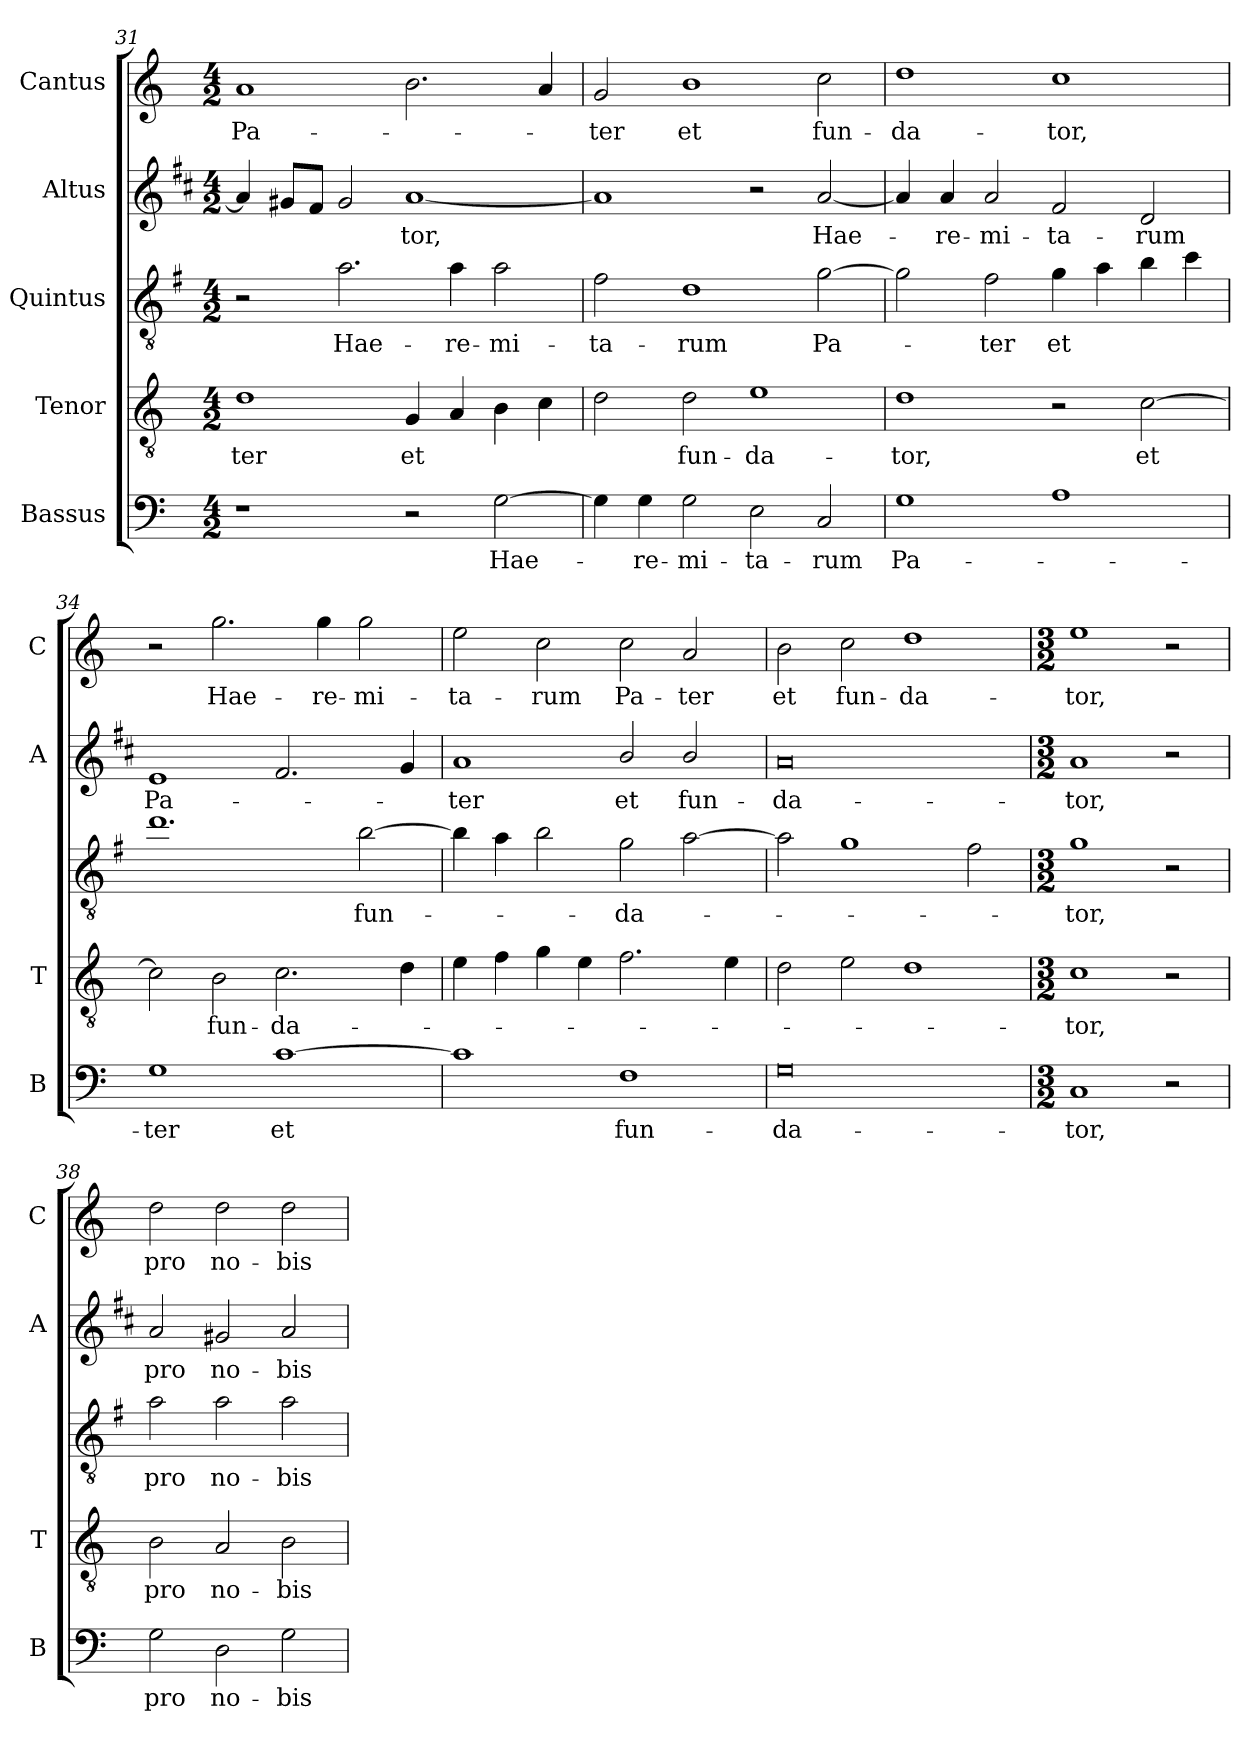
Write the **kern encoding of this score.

**kern	**text	**kern	**text	**kern	**text	**kern	**text	**kern	**text
*part5	*part5	*part4	*part4	*part3	*part3	*part2	*part2	*part1	*part1
*staff5	*staff5	*staff4	*staff4	*staff3	*staff3	*staff2	*staff2	*staff1	*staff1
*I"Bassus	*	*I"Tenor	*	*I"Quintus	*	*I"Altus	*	*I"Cantus	*
*I'B	*	*I'T	*	*	*	*I'A	*	*I'C	*
*clefF4	*	*clefGv2	*	*clefGv2	*	*clefG2	*	*clefG2	*
*	*	*	*	*ITrd4c7	*	*ITrd1c2	*	*	*
*k[]	*	*k[]	*	*k[]	*	*k[]	*	*k[]	*
*C:	*	*C:	*	*C:	*	*C:	*	*C:	*
*M4/2	*	*M4/2	*	*M4/2	*	*M4/2	*	*M4/2	*
=31	=31	=31	=31	=31	=31	=31	=31	=31	=31
!	!	!	!LO:LY:b	!	!	!	!	!	!LO:LY:b
1r	.	1d	-ter	2r	.	4g/]	.	1a	Pa-
.	.	.	.	.	.	8f#X/L	.	.	.
.	.	.	.	.	.	8e/J	.	.	.
!	!	!	!	!	!LO:LY:b	!	!	!	!
.	.	.	.	2.d\	Hae-	2f#/	.	.	.
!	!	!	!LO:LY:b	!	!	!	!LO:LY:b	!	!
2r	.	4G/	et	.	.	[1g	-tor,	2.b\	.
!	!	!	!	!	!LO:LY:b	!	!	!	!
.	.	4A/	.	4d\	-re-	.	.	.	.
!	!LO:LY:b	!	!	!	!LO:LY:b	!	!	!	!
[2G\	Hae-	4B\	.	2d\	-mi-	.	.	.	.
.	.	4c\	.	.	.	.	.	4a/	.
=32	=32	=32	=32	=32	=32	=32	=32	=32	=32
!	!	!	!	!	!LO:LY:b	!	!	!	!LO:LY:b
4G\]	.	2d\	.	2B\	-ta-	1g]	.	2g/	-ter
!	!LO:LY:b	!	!	!	!	!	!	!	!
4G\	-re-	.	.	.	.	.	.	.	.
!	!LO:LY:b	!	!LO:LY:b	!	!LO:LY:b	!	!	!	!LO:LY:b
2G\	-mi-	2d\	fun-	1G	-rum	.	.	1b	et
!	!LO:LY:b	!	!LO:LY:b	!	!	!	!	!	!
2E\	-ta-	1e	-da-	.	.	2r	.	.	.
!	!LO:LY:b	!	!	!	!LO:LY:b	!	!LO:LY:b	!	!LO:LY:b
2C/	-rum	.	.	[2c\	Pa-	[2g/	Hae-	2cc\	fun-
!!LO:LB:g=z
=33	=33	=33	=33	=33	=33	=33	=33	=33	=33
!	!LO:LY:b	!	!LO:LY:b	!	!	!	!	!	!LO:LY:b
1G	Pa-	1d	-tor,	2c\]	.	4g/]	.	1dd	-da-
!	!	!	!	!	!	!	!LO:LY:b	!	!
.	.	.	.	.	.	4g/	-re-	.	.
!	!	!	!	!	!LO:LY:b	!	!LO:LY:b	!	!
.	.	.	.	2B\	-ter	2g/	-mi-	.	.
!	!	!	!	!	!LO:LY:b	!	!LO:LY:b	!	!LO:LY:b
1A	.	2r	.	4c\	et	2e/	-ta-	1cc	-tor,
.	.	.	.	4d\	.	.	.	.	.
!	!	!	!LO:LY:b	!	!	!	!LO:LY:b	!	!
.	.	[2c\	et	4e\	.	2c/	-rum	.	.
.	.	.	.	4f\	.	.	.	.	.
=34	=34	=34	=34	=34	=34	=34	=34	=34	=34
!	!LO:LY:b	!	!	!	!	!	!LO:LY:b	!	!
1G	-ter	2c\]	.	1.g	.	1d	Pa-	2r	.
!	!	!	!LO:LY:b	!	!	!	!	!	!LO:LY:b
.	.	2B\	fun-	.	.	.	.	2.gg\	Hae-
!	!LO:LY:b	!	!LO:LY:b	!	!	!	!	!	!
[1c	et	2.c\	-da-	.	.	2.e/	.	.	.
!	!	!	!	!	!	!	!	!	!LO:LY:b
.	.	.	.	.	.	.	.	4gg\	-re-
!	!	!	!	!	!LO:LY:b	!	!	!	!LO:LY:b
.	.	.	.	[2e\	fun-	.	.	2gg\	-mi-
.	.	4d\	.	.	.	4f/	.	.	.
=35	=35	=35	=35	=35	=35	=35	=35	=35	=35
!	!	!	!	!	!	!	!LO:LY:b	!	!LO:LY:b
1c]	.	4e\	.	4e\]	.	1g	-ter	2ee\	-ta-
.	.	4f\	.	4d\	.	.	.	.	.
!	!	!	!	!	!	!	!	!	!LO:LY:b
.	.	4g\	.	2e\	.	.	.	2cc\	-rum
.	.	4e\	.	.	.	.	.	.	.
!	!LO:LY:b	!	!	!	!LO:LY:b	!	!LO:LY:b	!	!LO:LY:b
1F	fun-	2.f\	.	2c\	-da-	2a/	et	2cc\	Pa-
!	!	!	!	!	!	!	!LO:LY:b	!	!LO:LY:b
.	.	.	.	[2d\	.	2a/	fun-	2a/	-ter
.	.	4e\	.	.	.	.	.	.	.
=36	=36	=36	=36	=36	=36	=36	=36	=36	=36
!	!LO:LY:b	!	!	!	!	!	!LO:LY:b	!	!LO:LY:b
0G	-da-	2d\	.	2d\]	.	0g	-da-	2b\	et
!	!	!	!	!	!	!	!	!	!LO:LY:b
.	.	2e\	.	1c	.	.	.	2cc\	fun-
!	!	!	!	!	!	!	!	!	!LO:LY:b
.	.	1d	.	.	.	.	.	1dd	-da-
.	.	.	.	2B\	.	.	.	.	.
=37	=37	=37	=37	=37	=37	=37	=37	=37	=37
*M3/2	*	*M3/2	*	*M3/2	*	*M3/2	*	*M3/2	*
!	!LO:LY:b	!	!LO:LY:b	!	!LO:LY:b	!	!LO:LY:b	!	!LO:LY:b
1C	-tor,	1c	-tor,	1c	-tor,	1g	-tor,	1ee	-tor,
2r	.	2r	.	2r	.	2r	.	2r	.
!!LO:LB:g=z
=38	=38	=38	=38	=38	=38	=38	=38	=38	=38
!	!LO:LY:b	!	!LO:LY:b	!	!LO:LY:b	!	!LO:LY:b	!	!LO:LY:b
2G\	pro	2B\	pro	2d\	pro	2g/	pro	2dd\	pro
!	!LO:LY:b	!	!LO:LY:b	!	!LO:LY:b	!	!LO:LY:b	!	!LO:LY:b
2D\	no-	2A/	no-	2d\	no-	2f#X/	no-	2dd\	no-
!	!LO:LY:b	!	!LO:LY:b	!	!LO:LY:b	!	!LO:LY:b	!	!LO:LY:b
2G\	-bis	2B\	-bis	2d\	-bis	2g/	-bis	2dd\	-bis
=	=	=	=	=	=	=	=	=	=
*-	*-	*-	*-	*-	*-	*-	*-	*-	*-
